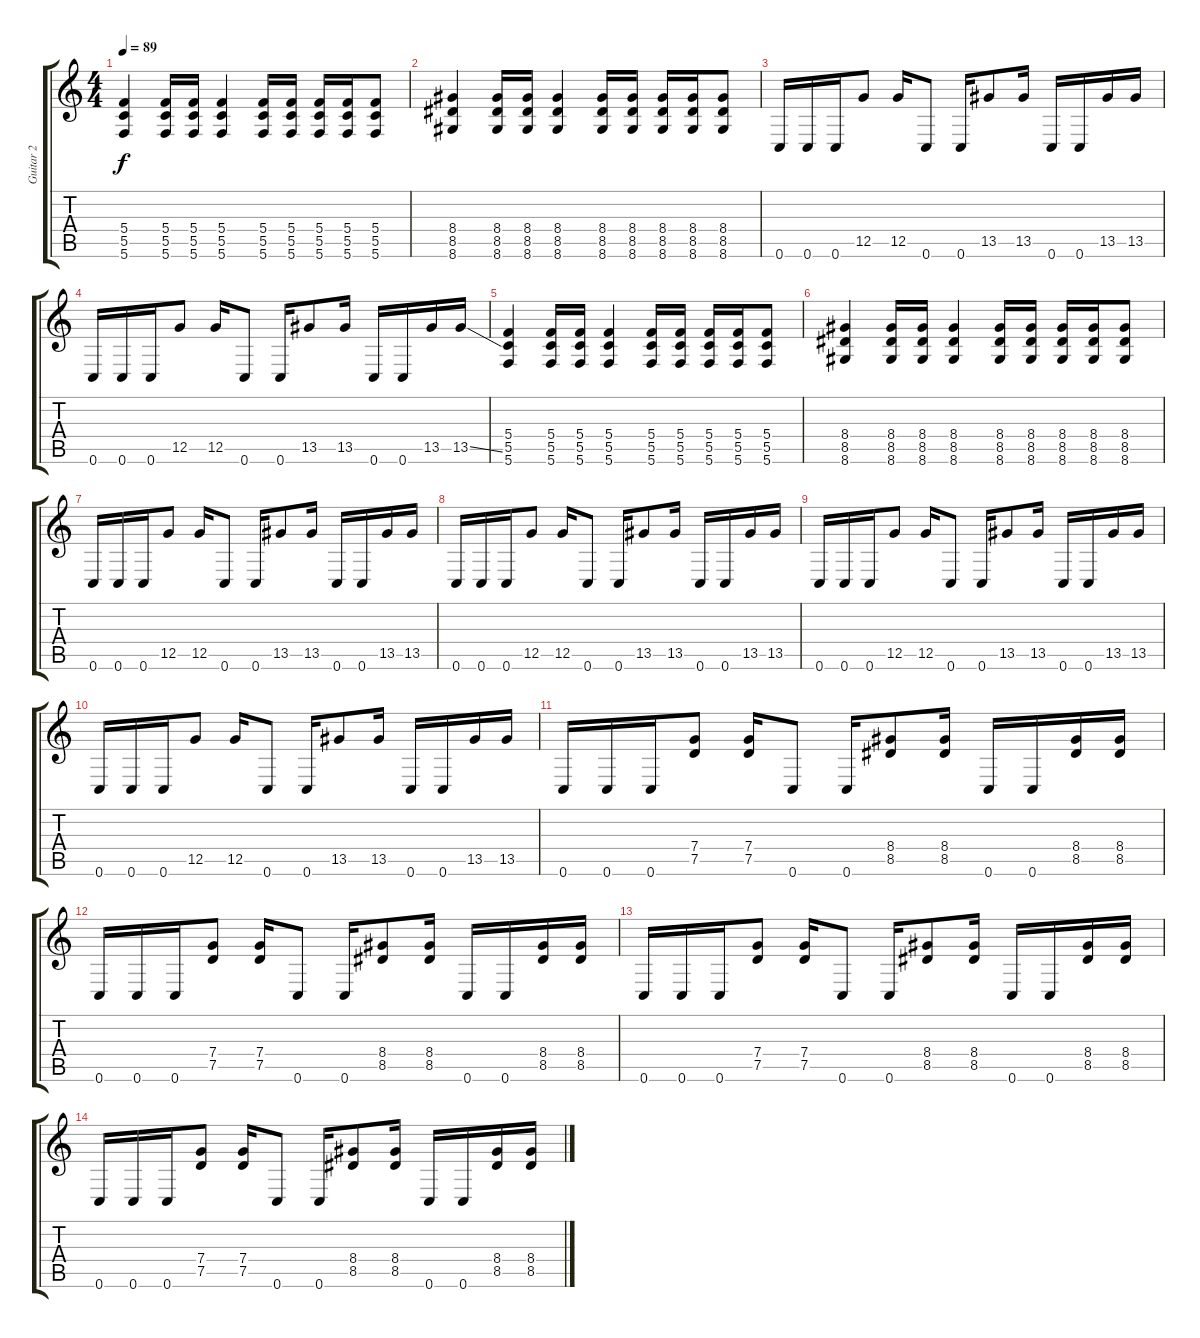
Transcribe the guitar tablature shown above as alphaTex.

\track ("Guitar 2" "Guitar 2") {instrument overdrivenguitar}
\staff {score tabs}
\tuning (D4 A3 F3 C3 G2 C2) {hide}
\ts (4 4)
\tempo 89
\clef g2
\ks c
(5.4 5.5 5.6).4{dy f} (5.4 5.5 5.6).16 (5.4 5.5 5.6).16 (5.4 5.5 5.6).4 (5.4 5.5 5.6).16 (5.4 5.5 5.6).16 (5.4 5.5 5.6).16 (5.4 5.5 5.6).16 (5.4 5.5 5.6).8 |
(8.4 8.5 8.6).4 (8.4 8.5 8.6).16 (8.4 8.5 8.6).16 (8.4 8.5 8.6).4 (8.4 8.5 8.6).16 (8.4 8.5 8.6).16 (8.4 8.5 8.6).16 (8.4 8.5 8.6).16 (8.4 8.5 8.6).8 |
0.6.16 0.6.16 0.6.16 12.5.8 12.5.16 0.6.8 0.6.16 13.5.8 13.5.16 0.6.16 0.6.16 13.5.16 13.5.16 |
0.6.16 0.6.16 0.6.16 12.5.8 12.5.16 0.6.8 0.6.16 13.5.8 13.5.16 0.6.16 0.6.16 13.5.16 13.5{ss}.16 |
(5.4 5.5 5.6).4 (5.4 5.5 5.6).16 (5.4 5.5 5.6).16 (5.4 5.5 5.6).4 (5.4 5.5 5.6).16 (5.4 5.5 5.6).16 (5.4 5.5 5.6).16 (5.4 5.5 5.6).16 (5.4 5.5 5.6).8 |
(8.4 8.5 8.6).4 (8.4 8.5 8.6).16 (8.4 8.5 8.6).16 (8.4 8.5 8.6).4 (8.4 8.5 8.6).16 (8.4 8.5 8.6).16 (8.4 8.5 8.6).16 (8.4 8.5 8.6).16 (8.4 8.5 8.6).8 |
0.6.16 0.6.16 0.6.16 12.5.8 12.5.16 0.6.8 0.6.16 13.5.8 13.5.16 0.6.16 0.6.16 13.5.16 13.5.16 |
0.6.16 0.6.16 0.6.16 12.5.8 12.5.16 0.6.8 0.6.16 13.5.8 13.5.16 0.6.16 0.6.16 13.5.16 13.5.16 |
0.6.16 0.6.16 0.6.16 12.5.8 12.5.16 0.6.8 0.6.16 13.5.8 13.5.16 0.6.16 0.6.16 13.5.16 13.5.16 |
0.6.16 0.6.16 0.6.16 12.5.8 12.5.16 0.6.8 0.6.16 13.5.8 13.5.16 0.6.16 0.6.16 13.5.16 13.5.16 |
0.6.16 0.6.16 0.6.16 (7.4 7.5).8 (7.4 7.5).16 0.6.8 0.6.16 (8.4 8.5).8 (8.4 8.5).16 0.6.16 0.6.16 (8.4 8.5).16 (8.4 8.5).16 |
0.6.16 0.6.16 0.6.16 (7.4 7.5).8 (7.4 7.5).16 0.6.8 0.6.16 (8.4 8.5).8 (8.4 8.5).16 0.6.16 0.6.16 (8.4 8.5).16 (8.4 8.5).16 |
0.6.16 0.6.16 0.6.16 (7.4 7.5).8 (7.4 7.5).16 0.6.8 0.6.16 (8.4 8.5).8 (8.4 8.5).16 0.6.16 0.6.16 (8.4 8.5).16 (8.4 8.5).16 |
0.6.16 0.6.16 0.6.16 (7.4 7.5).8 (7.4 7.5).16 0.6.8 0.6.16 (8.4 8.5).8 (8.4 8.5).16 0.6.16 0.6.16 (8.4 8.5).16 (8.4 8.5).16
